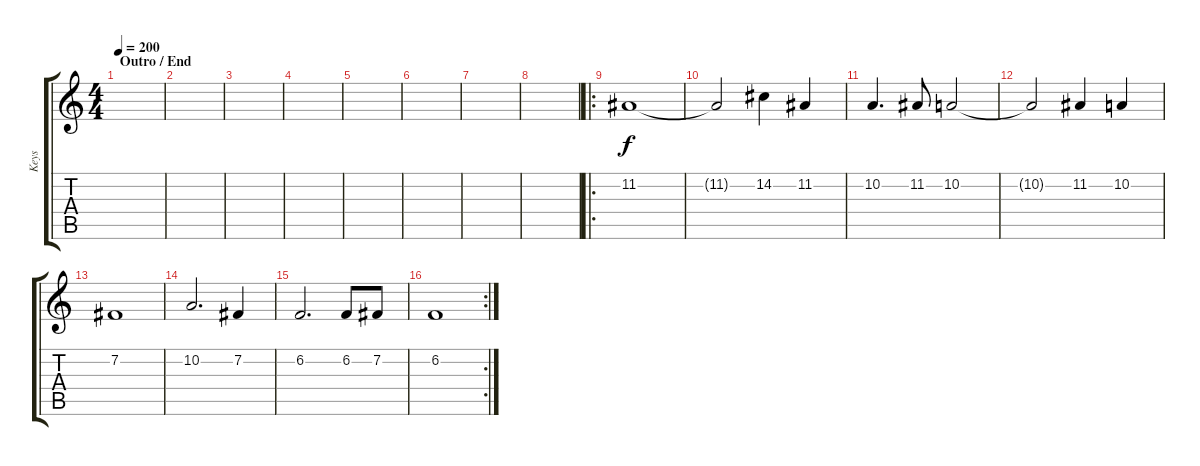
\track ("Keys" "Keys") {instrument stringensemble1}
\staff {score tabs}
\tuning (E4 B3 G3 D3 A2 E2) {hide}
\ts (4 4)
\section ("" "Outro / End")
\tempo 200
\clef g2
\ks c
|
|
|
|
|
|
|
|
\ro
11.2.1 |
11.2{t}.2 14.2.4 11.2.4 |
10.2.4{d} 11.2.8 10.2.2 |
10.2{t}.2 11.2.4 10.2.4 |
7.2.1 |
10.2.2{d} 7.2.4 |
6.2.2{d} 6.2.8 7.2.8 |
\rc 2
6.2.1
